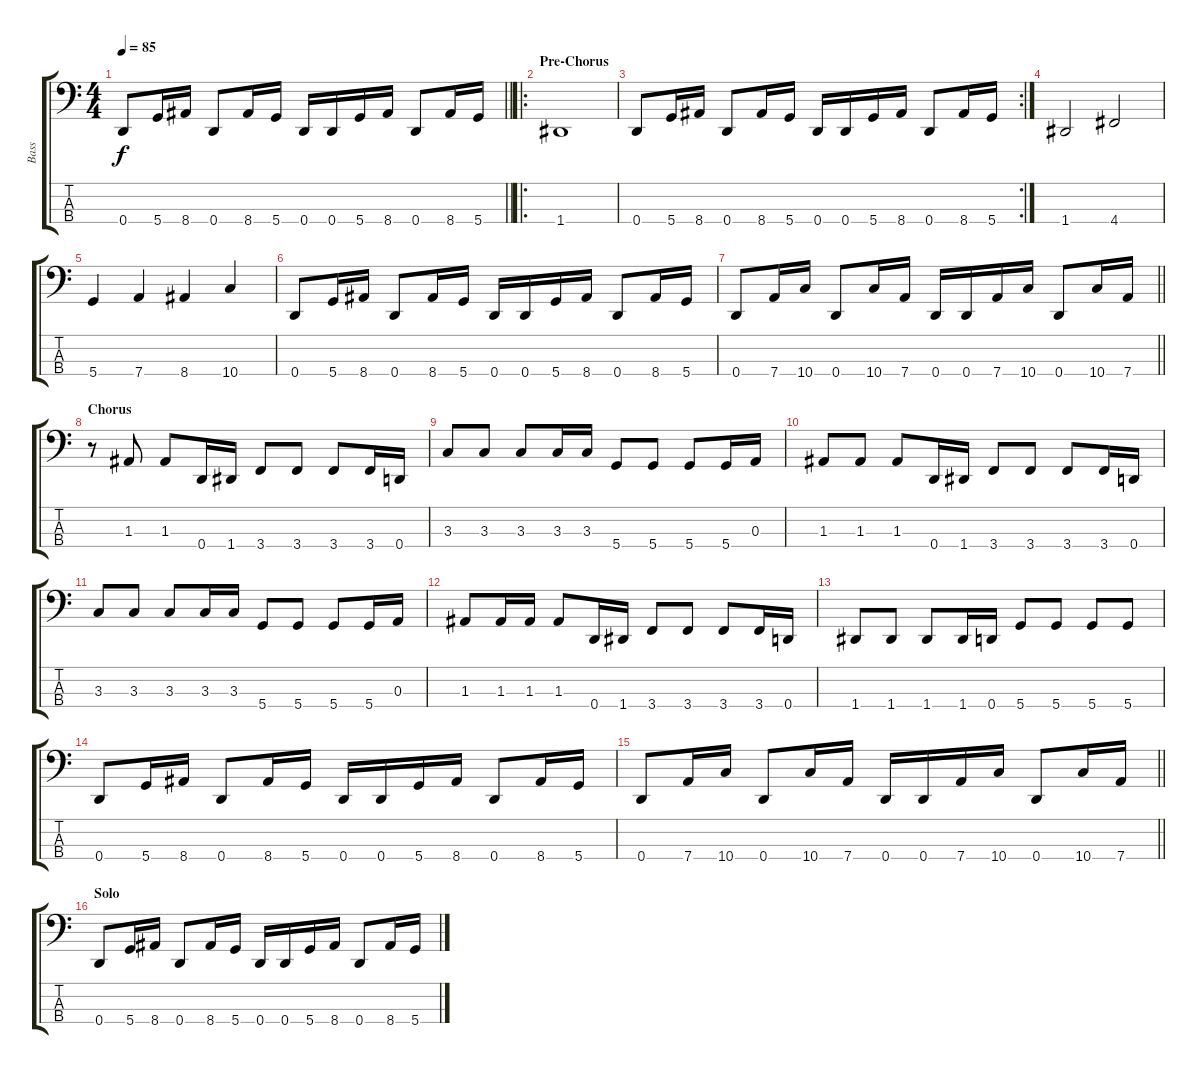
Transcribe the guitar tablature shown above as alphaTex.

\track ("Bass" "Bass") {instrument electricbassfinger}
\staff {score tabs}
\tuning (G2 D2 A1 D1) {hide}
\ts (4 4)
\tempo 85
\clef f4
\barLineRight lightlight
\ks c
0.4.8{dy f} 5.4.16 8.4.16 0.4.8 8.4.16 5.4.16 0.4.16 0.4.16 5.4.16 8.4.16 0.4.8 8.4.16 5.4.16 |
\ro
\section ("" "Pre-Chorus")
1.4.1 |
\rc 2
0.4.8 5.4.16 8.4.16 0.4.8 8.4.16 5.4.16 0.4.16 0.4.16 5.4.16 8.4.16 0.4.8 8.4.16 5.4.16 |
1.4.2 4.4.2 |
5.4.4 7.4.4 8.4.4 10.4.4 |
0.4.8 5.4.16 8.4.16 0.4.8 8.4.16 5.4.16 0.4.16 0.4.16 5.4.16 8.4.16 0.4.8 8.4.16 5.4.16 |
\barLineRight lightlight
0.4.8 7.4.16 10.4.16 0.4.8 10.4.16 7.4.16 0.4.16 0.4.16 7.4.16 10.4.16 0.4.8 10.4.16 7.4.16 |
\section ("" "Chorus")
r.8 1.3.8 1.3.8 0.4.16 1.4.16 3.4.8 3.4.8 3.4.8 3.4.16 0.4.16 |
3.3.8 3.3.8 3.3.8 3.3.16 3.3.16 5.4.8 5.4.8 5.4.8 5.4.16 0.3.16 |
1.3.8 1.3.8 1.3.8 0.4.16 1.4.16 3.4.8 3.4.8 3.4.8 3.4.16 0.4.16 |
3.3.8 3.3.8 3.3.8 3.3.16 3.3.16 5.4.8 5.4.8 5.4.8 5.4.16 0.3.16 |
1.3.8 1.3.16 1.3.16 1.3.8 0.4.16 1.4.16 3.4.8 3.4.8 3.4.8 3.4.16 0.4.16 |
1.4.8 1.4.8 1.4.8 1.4.16 0.4.16 5.4.8 5.4.8 5.4.8 5.4.8 |
0.4.8 5.4.16 8.4.16 0.4.8 8.4.16 5.4.16 0.4.16 0.4.16 5.4.16 8.4.16 0.4.8 8.4.16 5.4.16 |
\barLineRight lightlight
0.4.8 7.4.16 10.4.16 0.4.8 10.4.16 7.4.16 0.4.16 0.4.16 7.4.16 10.4.16 0.4.8 10.4.16 7.4.16 |
\section ("" "Solo")
0.4.8 5.4.16 8.4.16 0.4.8 8.4.16 5.4.16 0.4.16 0.4.16 5.4.16 8.4.16 0.4.8 8.4.16 5.4.16
